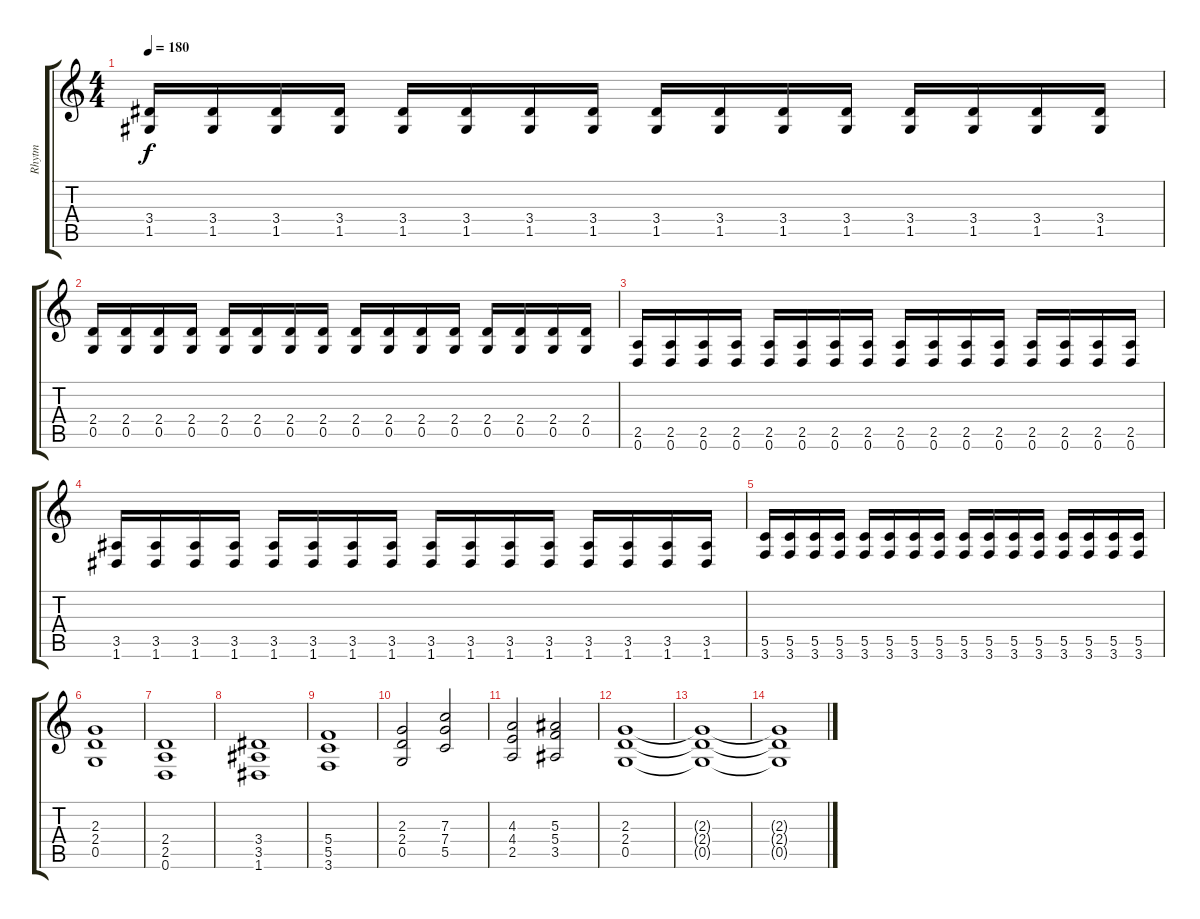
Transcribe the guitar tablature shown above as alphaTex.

\track ("Rhytm" "Rhytm") {instrument distortionguitar}
\staff {score tabs}
\tuning (D4 A3 F3 C3 G2 D2) {hide}
\ts (4 4)
\tempo 180
\clef g2
\ks c
(3.4 1.5).16{dy f} (3.4 1.5).16 (3.4 1.5).16 (3.4 1.5).16 (3.4 1.5).16 (3.4 1.5).16 (3.4 1.5).16 (3.4 1.5).16 (3.4 1.5).16 (3.4 1.5).16 (3.4 1.5).16 (3.4 1.5).16 (3.4 1.5).16 (3.4 1.5).16 (3.4 1.5).16 (3.4 1.5).16 |
(2.4 0.5).16 (2.4 0.5).16 (2.4 0.5).16 (2.4 0.5).16 (2.4 0.5).16 (2.4 0.5).16 (2.4 0.5).16 (2.4 0.5).16 (2.4 0.5).16 (2.4 0.5).16 (2.4 0.5).16 (2.4 0.5).16 (2.4 0.5).16 (2.4 0.5).16 (2.4 0.5).16 (2.4 0.5).16 |
(2.5 0.6).16 (2.5 0.6).16 (2.5 0.6).16 (2.5 0.6).16 (2.5 0.6).16 (2.5 0.6).16 (2.5 0.6).16 (2.5 0.6).16 (2.5 0.6).16 (2.5 0.6).16 (2.5 0.6).16 (2.5 0.6).16 (2.5 0.6).16 (2.5 0.6).16 (2.5 0.6).16 (2.5 0.6).16 |
(3.5 1.6).16 (3.5 1.6).16 (3.5 1.6).16 (3.5 1.6).16 (3.5 1.6).16 (3.5 1.6).16 (3.5 1.6).16 (3.5 1.6).16 (3.5 1.6).16 (3.5 1.6).16 (3.5 1.6).16 (3.5 1.6).16 (3.5 1.6).16 (3.5 1.6).16 (3.5 1.6).16 (3.5 1.6).16 |
(5.5 3.6).16 (5.5 3.6).16 (5.5 3.6).16 (5.5 3.6).16 (5.5 3.6).16 (5.5 3.6).16 (5.5 3.6).16 (5.5 3.6).16 (5.5 3.6).16 (5.5 3.6).16 (5.5 3.6).16 (5.5 3.6).16 (5.5 3.6).16 (5.5 3.6).16 (5.5 3.6).16 (5.5 3.6).16 |
(2.3 2.4 0.5).1 |
(2.4 2.5 0.6).1 |
(3.4 3.5 1.6).1 |
(5.4 5.5 3.6).1 |
(2.3 2.4 0.5).2 (7.3 7.4 5.5).2 |
(4.3 4.4 2.5).2 (5.3 5.4 3.5).2 |
(2.3 2.4 0.5).1 |
(2.3{t} 2.4{t} 0.5{t}).1 |
(2.3{t} 2.4{t} 0.5{t}).1
